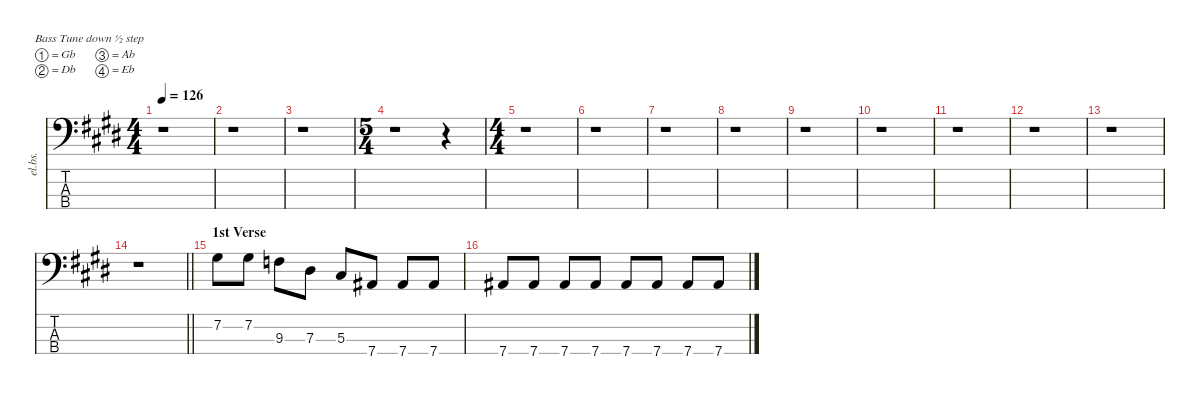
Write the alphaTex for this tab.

\defaultSystemsLayout 4
\hideDynamics
\bracketExtendMode nobrackets
\otherSystemsTrackNameOrientation horizontal
\track ("Noel" "el.bs.") {instrument electricbassfinger}
\staff {score tabs}
\tuning (Gb2 Db2 Ab1 Eb1)
\ts (4 4)
\tempo 126
\clef f4
\ks e
r.1{dy ff beam Down} |
r.1{beam Down} |
r.1{beam Down} |
\ts (5 4)
\beaming (8 6 4)
r.1{beam Down} r.4{beam Down} |
\ts (4 4)
\beaming (8 2 2 2 2)
r.1{beam Down} |
r.1{beam Down} |
r.1{beam Down} |
r.1{beam Down} |
r.1{beam Down} |
r.1{beam Down} |
r.1{beam Down} |
r.1{beam Down} |
r.1{beam Down} |
\barLineRight lightlight
r.1{beam Down} |
\section ("" "1st Verse")
7.2{acc #}.8{beam Down} 7.2{acc #}.8{beam Down} 9.3{acc forcenatural}.8{beam Down} 7.3{acc #}.8{beam Down} 5.3{acc #}.8{beam Up} 7.4{acc #}.8{beam Up} 7.4{acc #}.8{beam Up} 7.4{acc #}.8{beam Up} |
7.4{acc #}.8{beam Up} 7.4{acc #}.8{beam Up} 7.4{acc #}.8{beam Up} 7.4{acc #}.8{beam Up} 7.4{acc #}.8{beam Up} 7.4{acc #}.8{beam Up} 7.4{acc #}.8{beam Up} 7.4{acc #}.8{beam Up}
